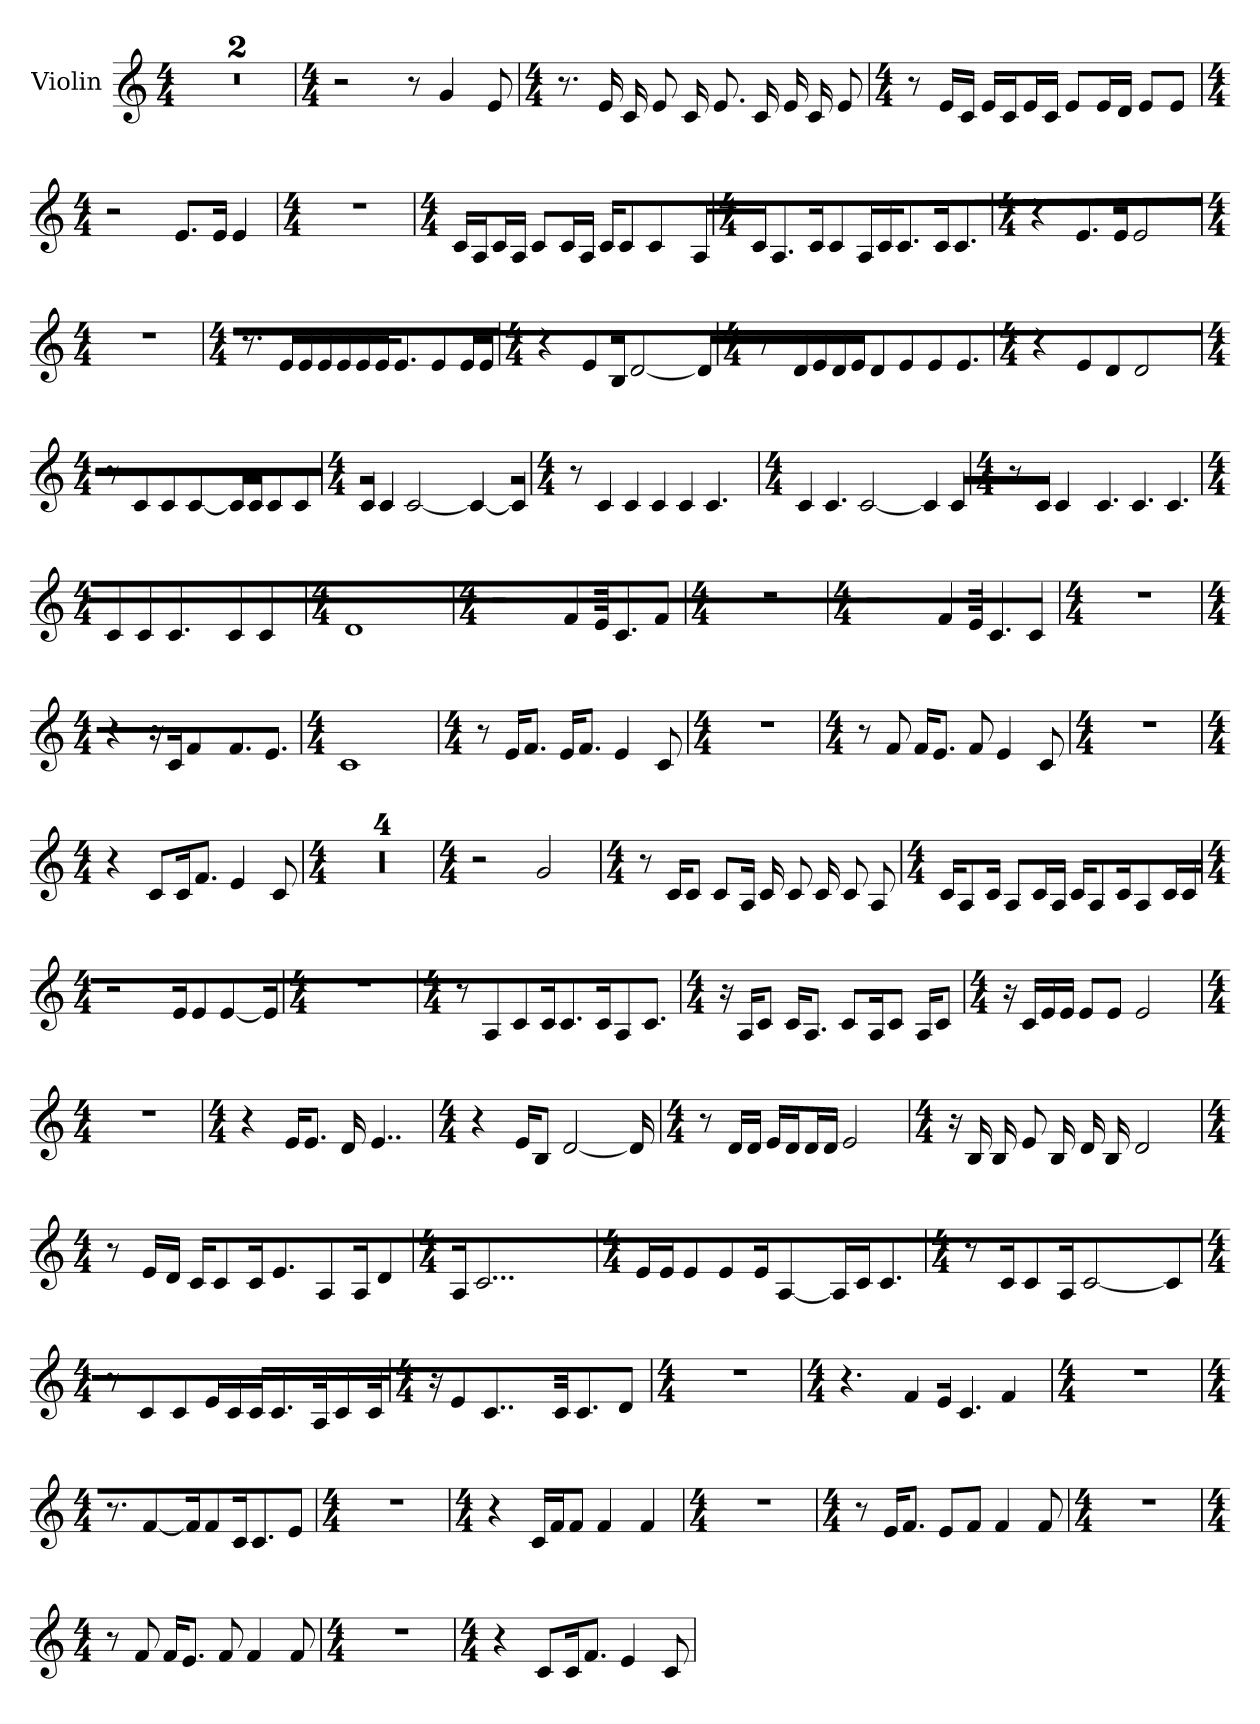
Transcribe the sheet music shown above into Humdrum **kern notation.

**kern
*part1
*staff1
*I"Violin
*I'Vln
*M4/4
=
1r
=
*M4/4
1r
=
*M4/4
2r
8r
4g
8e
=
*M4/4
8.r
16e
16cLL
8e
16cJk
8.eL
16cJk
16eLL
16cJ
8eJ
=
*M4/4
8r
16eLL
16cJJ
16eLL
16cJ
16eL
16cJJ
8eL
16eL
16dJJ
8eL
8eJ
=
*M4/4
2r
8.eL
16eJk
4e
=
*M4/4
1r
=
*M4/4
16cLL
16AJ
16cL
16AJJ
8cL
16cL
16AJJ
16cLL
8cJ
4c
16A
=
*M4/4
16cKL
8.AJ
16cKL
8c
16AJk
16cLL
8.cJ
16cKL
8.cJ
=
*M4/4
4r
8.eL
16eJk
2e
=
*M4/4
1r
=
*M4/4
8.r
16e
16eLL
16eJ
16eL
16eJJ
16eLL
8.eJ
8eL
16eL
16eJJ
=
*M4/4
4r
8eL
16BJk
[2d
16d]
=
*M4/4
8.r
16d
16eLL
16dJ
16eL
8dJ
8eL
8eJ
8.eJ
=
*M4/4
4r
8eL
8dJ
2d
=
*M4/4
8r
8c
8c
[4c
16c]
16c
8cL
8cJ
=
*M4/4
16cKL
8cJ
[2c
4c_
16c]
=
*M4/4
8r
8c
8cL
8cJ
8c
4.c
=
*M4/4
8cL
8.cJ
[2c
8c]
16c
=
*M4/4
8r
16c
4c
8.c
8.cL
8.cJ
=
*M4/4
8cL
8cJ
4.c
8c
4c
=
*M4/4
1d
=
*M4/4
2r
8fL
16eK
8.cJ
8fJ
=
*M4/4
1r
=
*M4/4
2r
8fL
16eK
8.cJ
8cJ
=
*M4/4
1r
=
*M4/4
4r
16r
16c
4f
8.f
8.eJ
=
*M4/4
1c
=
*M4/4
8r
16eKL
8.fJ
16eKL
8.fJ
4e
8c
=
*M4/4
1r
=
*M4/4
8r
8f
16fKL
8.eJ
8f
4e
8c
=
*M4/4
1r
=
*M4/4
4r
8cL
16cK
8.fJ
4e
8c
=
*M4/4
1r
=
*M4/4
1r
=
*M4/4
1r
=
*M4/4
1r
=
*M4/4
2r
2g
=
*M4/4
8r
16cKL
8cJ
8cL
16AJk
16cLL
8c
16cJk
8cL
8AJ
=
*M4/4
16cKL
8A
16cJk
8AL
16cL
16AJJ
16cLL
8A
16cJk
8AL
16cL
16cJJ
=
*M4/4
2r
16eKL
8eJ
[4e
16e]
=
*M4/4
1r
=
*M4/4
8r
8A
8cL
16cK
8.cJ
16cKL
8AJ
8.cJ
=
*M4/4
16r
16AKL
8cJ
16cKL
8.AJ
8cL
16AK
8cJ
16AKL
8cJ
=
*M4/4
16r
16cLL
16e
16eJJ
8eL
8eJ
2e
=
*M4/4
1r
=
*M4/4
4r
16eKL
8.eJ
16d
4..e
=
*M4/4
4r
16eKL
8BJ
[2d
16d]
=
*M4/4
8r
16dLL
16dJJ
16eLL
16dJ
16dL
16dJJ
2e
=
*M4/4
16r
16BLL
16B
8eJ
16BLL
16d
16BJJ
2d
=
*M4/4
8r
16eLL
16dJJ
16cLL
8c
16cJk
8.eL
8AJ
16AKL
8dJ
=
*M4/4
16A
2...c
=
*M4/4
16eLL
16eJ
8eJ
8eL
16eJk
[4A
16A]
16cKL
8.cJ
=
*M4/4
8r
16cKL
8cJ
16A
[2c
8c]
=
*M4/4
8r
8c
8cL
16eL
16cJJ
16cLL
8.cJ
16AKL
8c
16cJk
=
*M4/4
16r
8e
4..c
16cKL
8.cJ
8dJ
=
*M4/4
1r
=
*M4/4
4.r
8f
16eKL
8.cJ
4f
=
*M4/4
1r
=
*M4/4
8.r
[4f
16f]
8fL
16cK
8.cJ
8eJ
=
*M4/4
1r
=
*M4/4
4r
16cLL
16fJ
8fJ
4f
4f
=
*M4/4
1r
=
*M4/4
8r
16eKL
8.fJ
8eL
8fJ
4f
8f
=
*M4/4
1r
=
*M4/4
8r
8f
16fKL
8.eJ
8f
4f
8f
=
*M4/4
1r
=
*M4/4
4r
8cL
16cK
8.fJ
4e
8c
=
*-
